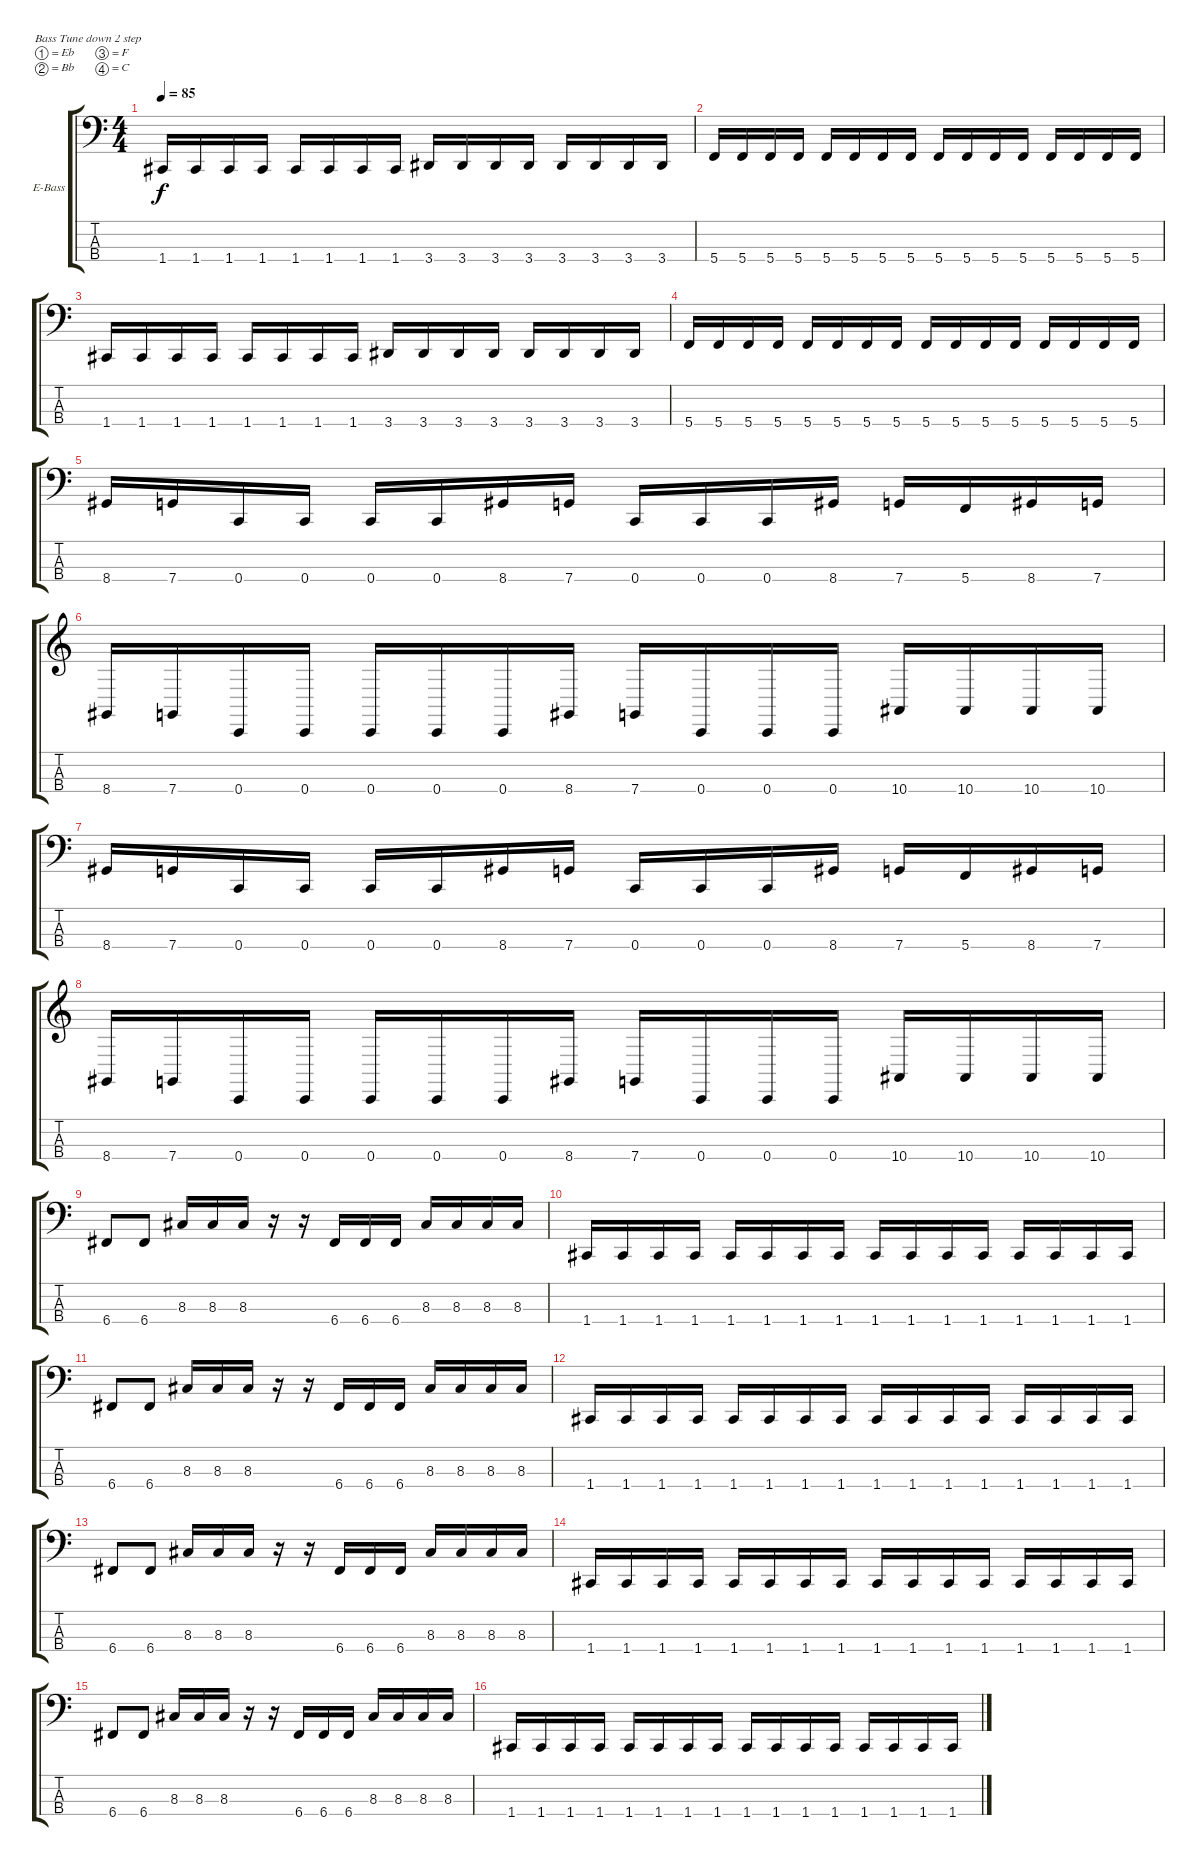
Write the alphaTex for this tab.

\defaultSystemsLayout 4
\bracketExtendMode groupsimilarinstruments
\firstSystemTrackNameOrientation horizontal
\otherSystemsTrackNameOrientation horizontal
\track ("Electric Bass" "E-Bass") {instrument electricbassfinger}
\staff {score tabs}
\tuning (Eb2 Bb1 F1 C1)
\ts (4 4)
\tempo 85
\clef f4
\ks c
1.4.16{dy f} 1.4.16 1.4.16 1.4.16 1.4.16 1.4.16 1.4.16 1.4.16 3.4.16 3.4.16 3.4.16 3.4.16 3.4.16 3.4.16 3.4.16 3.4.16 |
5.4.16 5.4.16 5.4.16 5.4.16 5.4.16 5.4.16 5.4.16 5.4.16 5.4.16 5.4.16 5.4.16 5.4.16 5.4.16 5.4.16 5.4.16 5.4.16 |
1.4.16 1.4.16 1.4.16 1.4.16 1.4.16 1.4.16 1.4.16 1.4.16 3.4.16 3.4.16 3.4.16 3.4.16 3.4.16 3.4.16 3.4.16 3.4.16 |
5.4.16 5.4.16 5.4.16 5.4.16 5.4.16 5.4.16 5.4.16 5.4.16 5.4.16 5.4.16 5.4.16 5.4.16 5.4.16 5.4.16 5.4.16 5.4.16 |
8.4.16 7.4.16 0.4.16 0.4.16 0.4.16 0.4.16 8.4.16 7.4.16 0.4.16 0.4.16 0.4.16 8.4.16 7.4.16 5.4.16 8.4.16 7.4.16 |
\clef g2
8.4.16 7.4.16 0.4.16 0.4.16 0.4.16 0.4.16 0.4.16 8.4.16 7.4.16 0.4.16 0.4.16 0.4.16 10.4.16 10.4.16 10.4.16 10.4.16 |
\clef f4
8.4.16 7.4.16 0.4.16 0.4.16 0.4.16 0.4.16 8.4.16 7.4.16 0.4.16 0.4.16 0.4.16 8.4.16 7.4.16 5.4.16 8.4.16 7.4.16 |
\clef g2
8.4.16 7.4.16 0.4.16 0.4.16 0.4.16 0.4.16 0.4.16 8.4.16 7.4.16 0.4.16 0.4.16 0.4.16 10.4.16 10.4.16 10.4.16 10.4.16 |
\clef f4
6.4.8 6.4.8 8.3.16 8.3.16 8.3.16 r.16 r.16 6.4.16 6.4.16 6.4.16 8.3.16 8.3.16 8.3.16 8.3.16 |
1.4.16 1.4.16 1.4.16 1.4.16 1.4.16 1.4.16 1.4.16 1.4.16 1.4.16 1.4.16 1.4.16 1.4.16 1.4.16 1.4.16 1.4.16 1.4.16 |
6.4.8 6.4.8 8.3.16 8.3.16 8.3.16 r.16 r.16 6.4.16 6.4.16 6.4.16 8.3.16 8.3.16 8.3.16 8.3.16 |
1.4.16 1.4.16 1.4.16 1.4.16 1.4.16 1.4.16 1.4.16 1.4.16 1.4.16 1.4.16 1.4.16 1.4.16 1.4.16 1.4.16 1.4.16 1.4.16 |
6.4.8 6.4.8 8.3.16 8.3.16 8.3.16 r.16 r.16 6.4.16 6.4.16 6.4.16 8.3.16 8.3.16 8.3.16 8.3.16 |
1.4.16 1.4.16 1.4.16 1.4.16 1.4.16 1.4.16 1.4.16 1.4.16 1.4.16 1.4.16 1.4.16 1.4.16 1.4.16 1.4.16 1.4.16 1.4.16 |
6.4.8 6.4.8 8.3.16 8.3.16 8.3.16 r.16 r.16 6.4.16 6.4.16 6.4.16 8.3.16 8.3.16 8.3.16 8.3.16 |
1.4.16 1.4.16 1.4.16 1.4.16 1.4.16 1.4.16 1.4.16 1.4.16 1.4.16 1.4.16 1.4.16 1.4.16 1.4.16 1.4.16 1.4.16 1.4.16
